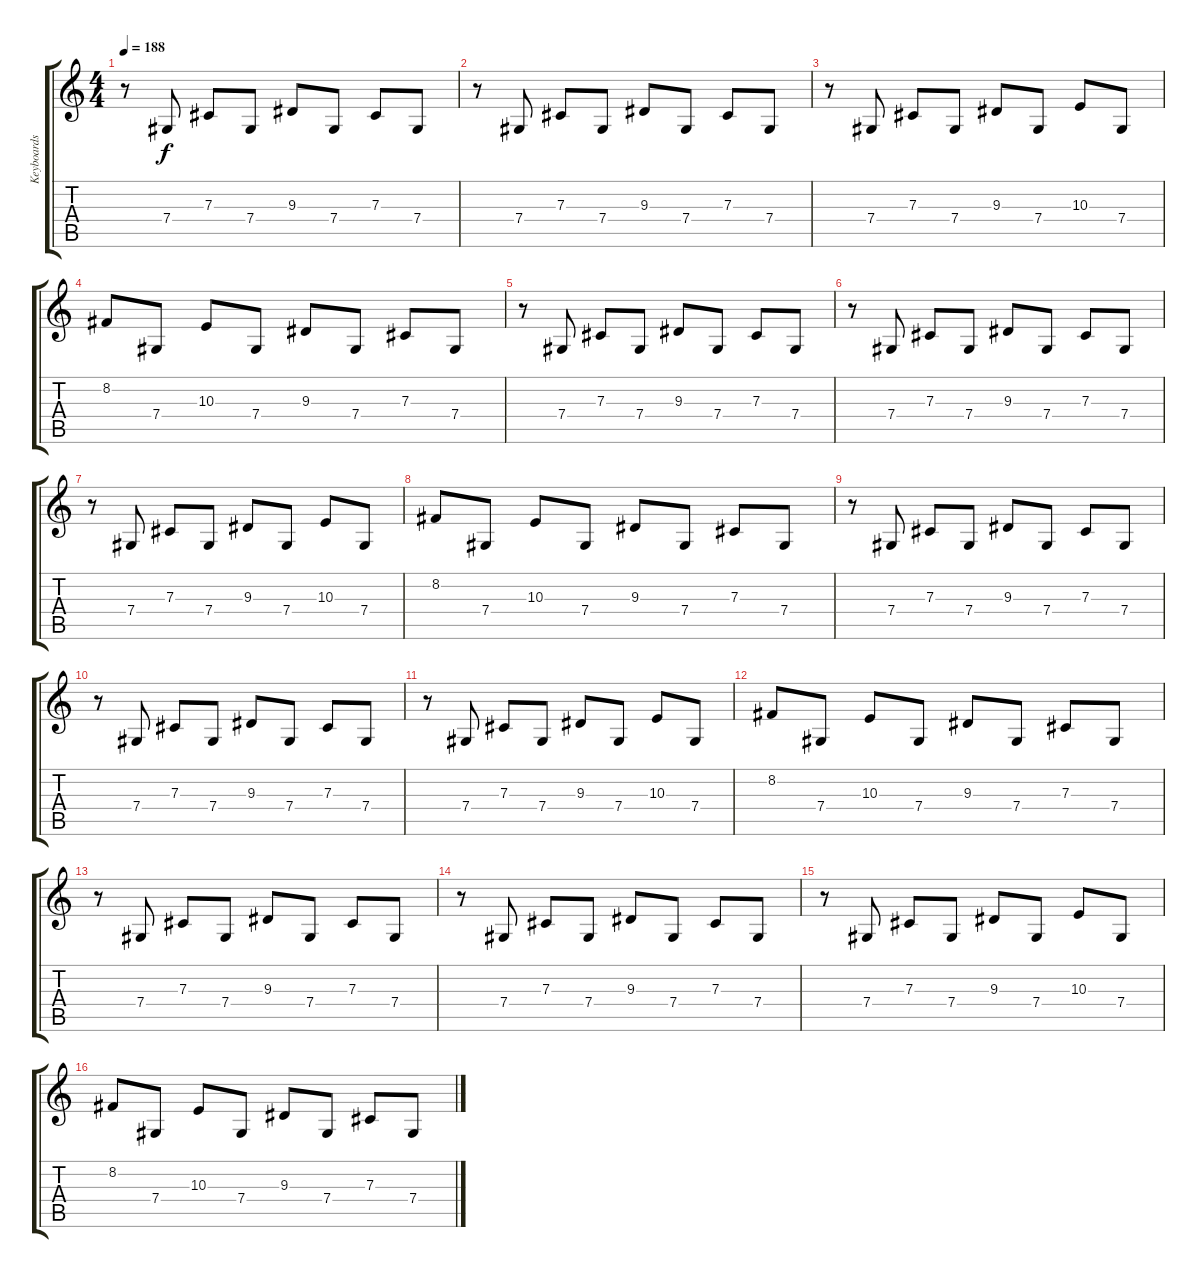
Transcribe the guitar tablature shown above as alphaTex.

\track ("Keyboards" "Keyboards") {instrument harpsichord}
\staff {score tabs}
\tuning (Eb4 Bb3 Gb3 Db3 Ab2 Eb2) {hide}
\ts (4 4)
\tempo 188
\clef g2
\ks c
r.8{dy f instrument harpsichord} 7.4.8 7.3.8 7.4.8 9.3.8 7.4.8 7.3.8 7.4.8 |
r.8 7.4.8 7.3.8 7.4.8 9.3.8 7.4.8 7.3.8 7.4.8 |
r.8 7.4.8 7.3.8 7.4.8 9.3.8 7.4.8 10.3.8 7.4.8 |
8.2.8 7.4.8 10.3.8 7.4.8 9.3.8 7.4.8 7.3.8 7.4.8 |
r.8 7.4.8 7.3.8 7.4.8 9.3.8 7.4.8 7.3.8 7.4.8 |
r.8 7.4.8 7.3.8 7.4.8 9.3.8 7.4.8 7.3.8 7.4.8 |
r.8 7.4.8 7.3.8 7.4.8 9.3.8 7.4.8 10.3.8 7.4.8 |
8.2.8 7.4.8 10.3.8 7.4.8 9.3.8 7.4.8 7.3.8 7.4.8 |
r.8 7.4.8 7.3.8 7.4.8 9.3.8 7.4.8 7.3.8 7.4.8 |
r.8 7.4.8 7.3.8 7.4.8 9.3.8 7.4.8 7.3.8 7.4.8 |
r.8 7.4.8 7.3.8 7.4.8 9.3.8 7.4.8 10.3.8 7.4.8 |
8.2.8 7.4.8 10.3.8 7.4.8 9.3.8 7.4.8 7.3.8 7.4.8 |
r.8 7.4.8 7.3.8 7.4.8 9.3.8 7.4.8 7.3.8 7.4.8 |
r.8 7.4.8 7.3.8 7.4.8 9.3.8 7.4.8 7.3.8 7.4.8 |
r.8 7.4.8 7.3.8 7.4.8 9.3.8 7.4.8 10.3.8 7.4.8 |
8.2.8 7.4.8 10.3.8 7.4.8 9.3.8 7.4.8 7.3.8 7.4.8
